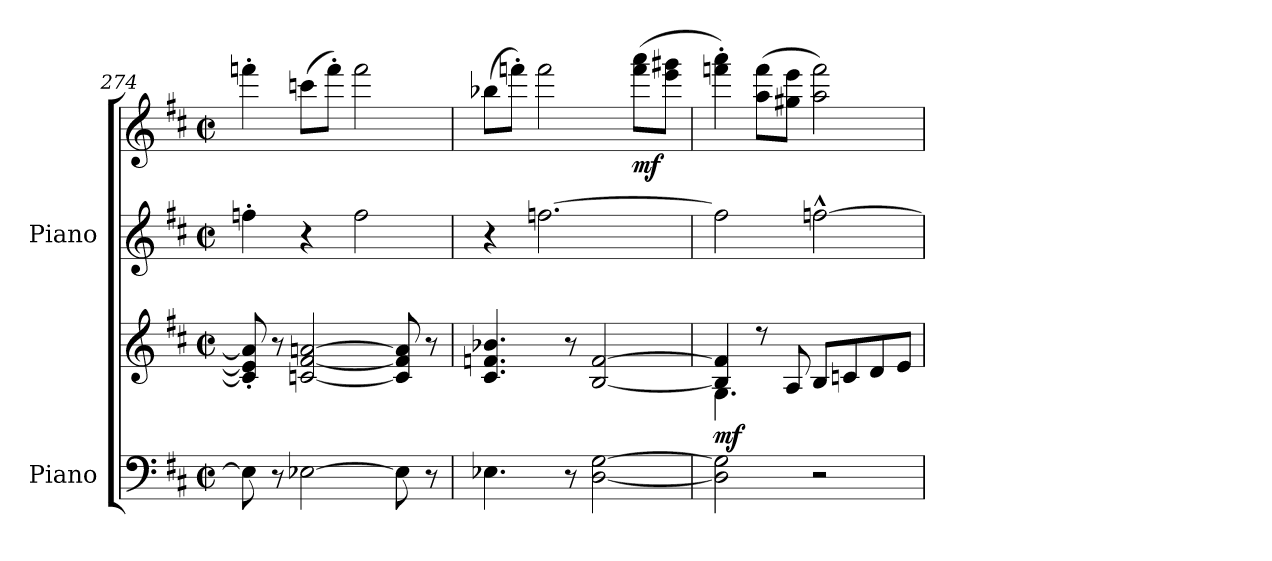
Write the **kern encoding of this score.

**kern	**kern	**dynam	**kern	**kern	**dynam
*part2	*part2	*part2	*part1	*part1	*part1
*staff4	*staff3	*staff3/4	*staff2	*staff1	*staff1/2
*I"Piano	*	*	*I"Piano	*	*
*I'Pno.	*	*	*I'Pno.	*	*
*clefF4	*clefG2	*	*clefG2	*clefG2	*
*k[f#c#]	*k[f#c#]	*	*k[f#c#]	*k[f#c#]	*
*M2/2	*M2/2	*	*M2/2	*M2/2	*
*met(c|)	*met(c|)	*	*met(c|)	*met(c|)	*
=274	=274	=274	=274	=274	=274
8E-\]	8c/]' 8e-/]' 8a-/]'	.	4ffn'\	4fffn'\	.
8r	8r	.	.	.	.
[2E-X\	[2cn/ [2f#/ [2an/	.	4r	(>8cccn\L	.
.	.	.	.	8fff'\J)	.
.	.	.	2ff\	2fff\	.
8E-\]	8c/] 8f#/] 8a/]	.	.	.	.
8r	8r	.	.	.	.
=275	=275	=275	=275	=275	=275
4.E-X\	4.c#/ 4.fn/ 4.b-X/	.	4r	(>8bb-X\L	.
.	.	.	.	8fffn'\J)	.
.	.	.	[2.ffn\	2fff\	.
8r	8r	.	.	.	.
[2D\ [2G\	[2B/ [2f/	.	.	.	.
!	!	!	!	!	!LO:DY:b
.	.	.	.	(>8fff\ 8aaa\L	mf
.	.	.	.	8eee\ 8ggg#X\J	.
!!LO:LB:g=z
=276	=276	=276	=276	=276	=276
*	*^	*	*	*	*
!	!	!	!LO:DY:b	!	!	!
2D\] 2G\]	4B/] 4f/]	4.G\	mf	2ff\]	4fffn\' 4aaa\')	.
.	8r	.	.	.	(>8aa\ 8fff\L	.
.	8A/	2ryy	.	.	8gg#X\ 8eee\J	.
!	!	!	!	!	!	!LO:DY:b=2
!	!	!	!	!	!	!LO:DY:n=1:b
2r	8B/L	.	.	[2ffn^^\	2aa\ 2fff\)	mf p
.	8cn/	.	.	.	.	.
.	8d/	.	.	.	.	.
.	8e/J	8ryy	.	.	.	.
*	*v	*v	*	*	*	*
=	=	=	=	=	=
*-	*-	*-	*-	*-	*-
